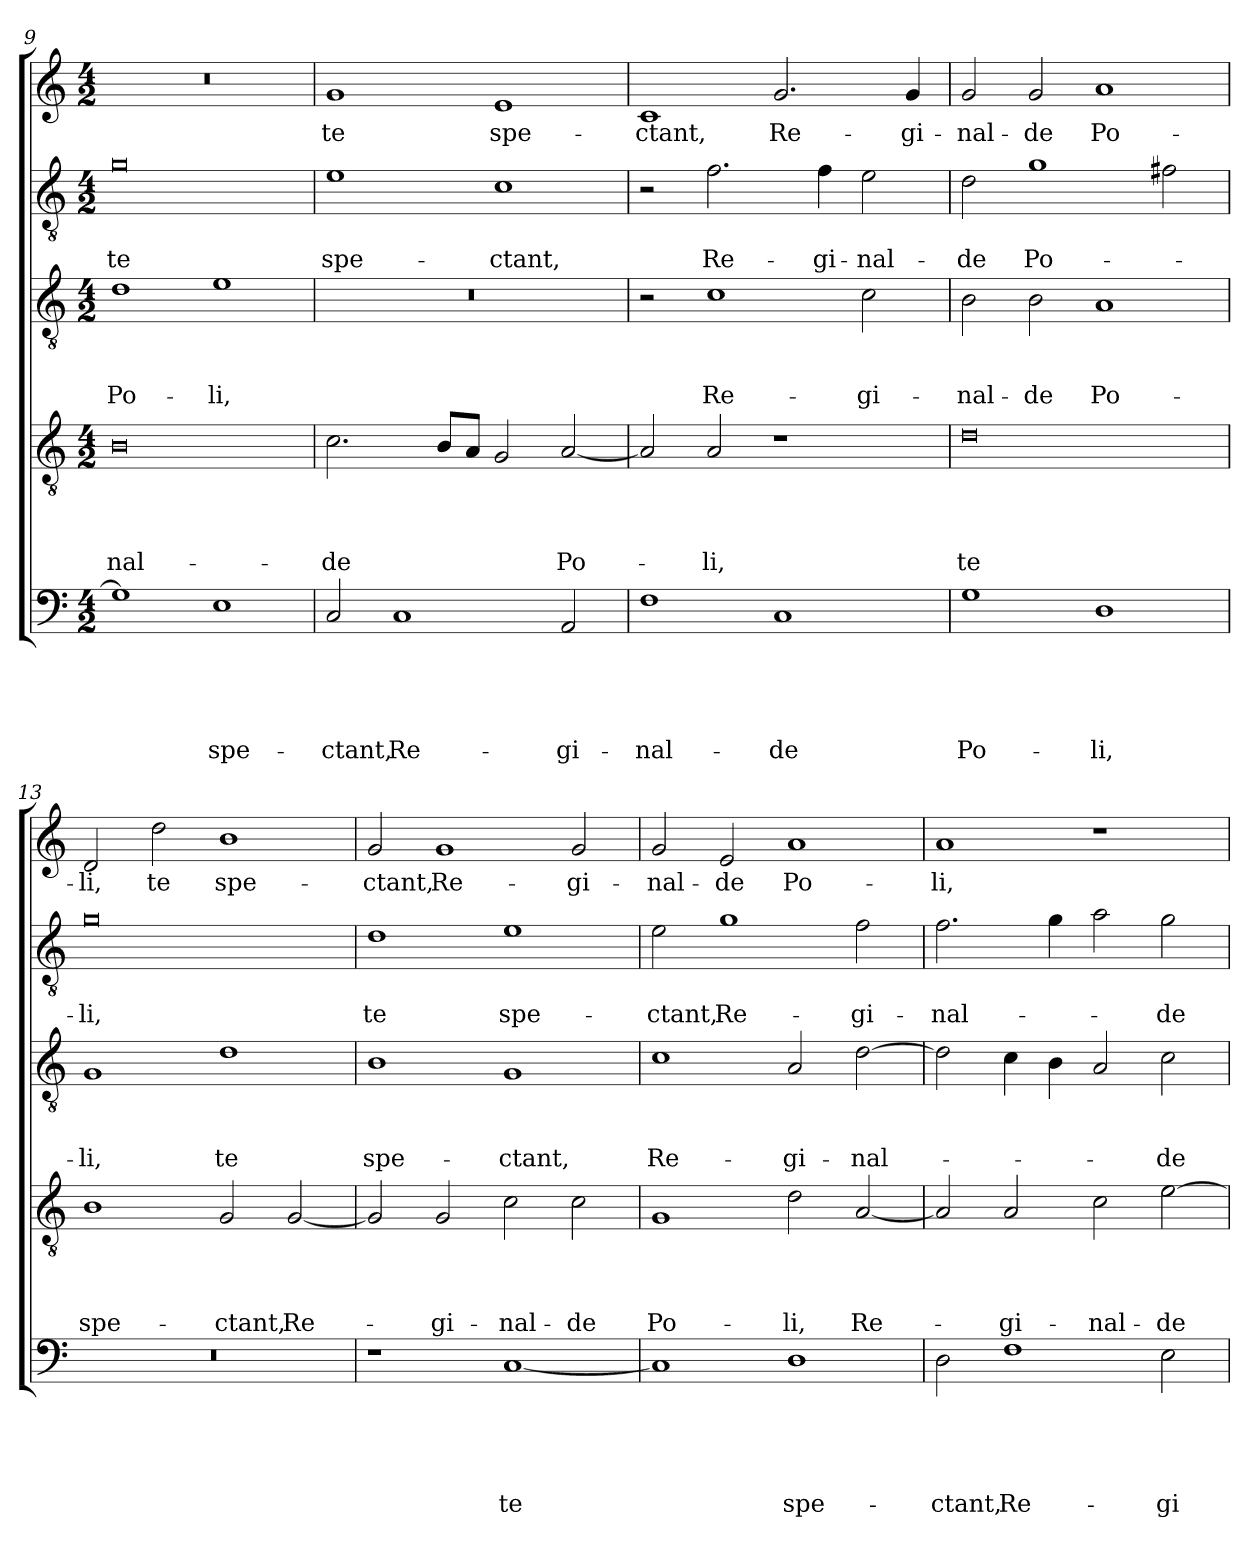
**kern	**text	**text	**text	**text	**text	**kern	**text	**text	**text	**text	**kern	**text	**text	**text	**kern	**text	**text	**kern	**text
*part5	*part5	*part5	*part5	*part5	*part5	*part4	*part4	*part4	*part4	*part4	*part3	*part3	*part3	*part3	*part2	*part2	*part2	*part1	*part1
*staff5	*staff5	*staff5	*staff5	*staff5	*staff5	*staff4	*staff4	*staff4	*staff4	*staff4	*staff3	*staff3	*staff3	*staff3	*staff2	*staff2	*staff2	*staff1	*staff1
*clefF4	*	*	*	*	*	*clefGv2	*	*	*	*	*clefGv2	*	*	*	*clefGv2	*	*	*clefG2	*
*k[]	*	*	*	*	*	*k[]	*	*	*	*	*k[]	*	*	*	*k[]	*	*	*k[]	*
*C:	*	*	*	*	*	*C:	*	*	*	*	*C:	*	*	*	*C:	*	*	*C:	*
*M4/2	*	*	*	*	*	*M4/2	*	*	*	*	*M4/2	*	*	*	*M4/2	*	*	*M4/2	*
=9	=9	=9	=9	=9	=9	=9	=9	=9	=9	=9	=9	=9	=9	=9	=9	=9	=9	=9	=9
!	!	!	!	!	!	!	!	!	!	!LO:LY:b	!	!	!	!LO:LY:b	!	!	!LO:LY:b	!	!
1G]	.	.	.	.	.	0B	.	.	.	-nal-	1d	.	.	Po-	0g	.	te	0r	.
!	!	!	!	!	!LO:LY:b	!	!	!	!	!	!	!	!	!LO:LY:b	!	!	!	!	!
1E	.	.	.	.	spe-	.	.	.	.	.	1e	.	.	-li,	.	.	.	.	.
=10	=10	=10	=10	=10	=10	=10	=10	=10	=10	=10	=10	=10	=10	=10	=10	=10	=10	=10	=10
!	!	!	!	!	!LO:LY:b	!	!	!	!	!LO:LY:b	!	!	!	!	!	!	!LO:LY:b	!	!LO:LY:b
2C/	.	.	.	.	-ctant,	2.c\	.	.	.	-de	0r	.	.	.	1e	.	spe-	1g	te
!	!	!	!	!	!LO:LY:b	!	!	!	!	!	!	!	!	!	!	!	!	!	!
1C	.	.	.	.	Re-	.	.	.	.	.	.	.	.	.	.	.	.	.	.
.	.	.	.	.	.	8B/L	.	.	.	.	.	.	.	.	.	.	.	.	.
.	.	.	.	.	.	8A/J	.	.	.	.	.	.	.	.	.	.	.	.	.
!	!	!	!	!	!	!	!	!	!	!	!	!	!	!	!	!	!LO:LY:b	!	!LO:LY:b
.	.	.	.	.	.	2G/	.	.	.	.	.	.	.	.	1c	.	-ctant,	1e	spe-
!	!	!	!	!	!LO:LY:b	!	!	!	!	!LO:LY:b	!	!	!	!	!	!	!	!	!
2AA/	.	.	.	.	-gi-	[2A/	.	.	.	Po-	.	.	.	.	.	.	.	.	.
=11	=11	=11	=11	=11	=11	=11	=11	=11	=11	=11	=11	=11	=11	=11	=11	=11	=11	=11	=11
!	!	!	!	!	!LO:LY:b	!	!	!	!	!	!	!	!	!	!	!	!	!	!LO:LY:b
1F	.	.	.	.	-nal-	2A/]	.	.	.	.	2r	.	.	.	2r	.	.	1c	-ctant,
!	!	!	!	!	!	!	!	!	!	!LO:LY:b	!	!	!	!LO:LY:b	!	!	!LO:LY:b	!	!
.	.	.	.	.	.	2A/	.	.	.	-li,	1c	.	.	Re-	2.f\	.	Re-	.	.
!	!	!	!	!	!LO:LY:b	!	!	!	!	!	!	!	!	!	!	!	!	!	!LO:LY:b
1C	.	.	.	.	-de	1r	.	.	.	.	.	.	.	.	.	.	.	2.g/	Re-
!	!	!	!	!	!	!	!	!	!	!	!	!	!	!	!	!	!LO:LY:b	!	!
.	.	.	.	.	.	.	.	.	.	.	.	.	.	.	4f\	.	-gi-	.	.
!	!	!	!	!	!	!	!	!	!	!	!	!	!	!LO:LY:b	!	!	!LO:LY:b	!	!
.	.	.	.	.	.	.	.	.	.	.	2c\	.	.	-gi-	2e\	.	-nal-	.	.
!	!	!	!	!	!	!	!	!	!	!	!	!	!	!	!	!	!	!	!LO:LY:b
.	.	.	.	.	.	.	.	.	.	.	.	.	.	.	.	.	.	4g/	-gi-
=12	=12	=12	=12	=12	=12	=12	=12	=12	=12	=12	=12	=12	=12	=12	=12	=12	=12	=12	=12
!	!	!	!	!	!LO:LY:b	!	!	!	!	!LO:LY:b	!	!	!	!LO:LY:b	!	!	!LO:LY:b	!	!LO:LY:b
1G	.	.	.	.	Po-	0d	.	.	.	te	2B\	.	.	-nal-	2d\	.	-de	2g/	-nal-
!	!	!	!	!	!	!	!	!	!	!	!	!	!	!LO:LY:b	!	!	!LO:LY:b	!	!LO:LY:b
.	.	.	.	.	.	.	.	.	.	.	2B\	.	.	-de	1g	.	Po-	2g/	-de
!	!	!	!	!	!LO:LY:b	!	!	!	!	!	!	!	!	!LO:LY:b	!	!	!	!	!LO:LY:b
1D	.	.	.	.	-li,	.	.	.	.	.	1A	.	.	Po-	.	.	.	1a	Po-
.	.	.	.	.	.	.	.	.	.	.	.	.	.	.	2f#\	.	.	.	.
!!LO:LB:g=z
=13	=13	=13	=13	=13	=13	=13	=13	=13	=13	=13	=13	=13	=13	=13	=13	=13	=13	=13	=13
!	!	!	!	!	!	!	!	!	!	!LO:LY:b	!	!	!	!LO:LY:b	!	!	!LO:LY:b	!	!LO:LY:b
0r	.	.	.	.	.	1B	.	.	.	spe-	1G	.	.	-li,	0g	.	-li,	2d/	-li,
!	!	!	!	!	!	!	!	!	!	!	!	!	!	!	!	!	!	!	!LO:LY:b
.	.	.	.	.	.	.	.	.	.	.	.	.	.	.	.	.	.	2dd\	te
!	!	!	!	!	!	!	!	!	!	!LO:LY:b	!	!	!	!LO:LY:b	!	!	!	!	!LO:LY:b
.	.	.	.	.	.	2G/	.	.	.	-ctant,	1d	.	.	te	.	.	.	1b	spe-
!	!	!	!	!	!	!	!	!	!	!LO:LY:b	!	!	!	!	!	!	!	!	!
.	.	.	.	.	.	[2G/	.	.	.	Re-	.	.	.	.	.	.	.	.	.
=14	=14	=14	=14	=14	=14	=14	=14	=14	=14	=14	=14	=14	=14	=14	=14	=14	=14	=14	=14
!	!	!	!	!	!	!	!	!	!	!	!	!	!	!LO:LY:b	!	!	!LO:LY:b	!	!LO:LY:b
1r	.	.	.	.	.	2G/]	.	.	.	.	1B	.	.	spe-	1d	.	te	2g/	-ctant,
!	!	!	!	!	!	!	!	!	!	!LO:LY:b	!	!	!	!	!	!	!	!	!LO:LY:b
.	.	.	.	.	.	2G/	.	.	.	-gi-	.	.	.	.	.	.	.	1g	Re-
!	!	!	!	!	!LO:LY:b	!	!	!	!	!LO:LY:b	!	!	!	!LO:LY:b	!	!	!LO:LY:b	!	!
[1C	.	.	.	.	te	2c\	.	.	.	-nal-	1G	.	.	-ctant,	1e	.	spe-	.	.
!	!	!	!	!	!	!	!	!	!	!LO:LY:b	!	!	!	!	!	!	!	!	!LO:LY:b
.	.	.	.	.	.	2c\	.	.	.	-de	.	.	.	.	.	.	.	2g/	-gi-
=15	=15	=15	=15	=15	=15	=15	=15	=15	=15	=15	=15	=15	=15	=15	=15	=15	=15	=15	=15
!	!	!	!	!	!	!	!	!	!	!LO:LY:b	!	!	!	!LO:LY:b	!	!	!LO:LY:b	!	!LO:LY:b
1C]	.	.	.	.	.	1G	.	.	.	Po-	1c	.	.	Re-	2e\	.	-ctant,	2g/	-nal-
!	!	!	!	!	!	!	!	!	!	!	!	!	!	!	!	!	!LO:LY:b	!	!LO:LY:b
.	.	.	.	.	.	.	.	.	.	.	.	.	.	.	1g	.	Re-	2e/	-de
!	!	!	!	!	!LO:LY:b	!	!	!	!	!LO:LY:b	!	!	!	!LO:LY:b	!	!	!	!	!LO:LY:b
1D	.	.	.	.	spe-	2d\	.	.	.	-li,	2A/	.	.	-gi-	.	.	.	1a	Po-
!	!	!	!	!	!	!	!	!	!	!LO:LY:b	!	!	!	!LO:LY:b	!	!	!LO:LY:b	!	!
.	.	.	.	.	.	[2A/	.	.	.	Re-	[2d\	.	.	-nal-	2f\	.	-gi-	.	.
=16	=16	=16	=16	=16	=16	=16	=16	=16	=16	=16	=16	=16	=16	=16	=16	=16	=16	=16	=16
!	!	!	!	!	!LO:LY:b	!	!	!	!	!	!	!	!	!	!	!	!LO:LY:b	!	!LO:LY:b
2D\	.	.	.	.	-ctant,	2A/]	.	.	.	.	2d\]	.	.	.	2.f\	.	-nal-	1a	-li,
!	!	!	!	!	!LO:LY:b	!	!	!	!	!LO:LY:b	!	!	!	!	!	!	!	!	!
1F	.	.	.	.	Re-	2A/	.	.	.	-gi-	4c\	.	.	.	.	.	.	.	.
.	.	.	.	.	.	.	.	.	.	.	4B\	.	.	.	4g\	.	.	.	.
!	!	!	!	!	!	!	!	!	!	!LO:LY:b	!	!	!	!	!	!	!	!	!
.	.	.	.	.	.	2c\	.	.	.	-nal-	2A/	.	.	.	2a\	.	.	1r	.
!	!	!	!	!	!LO:LY:b	!	!	!	!	!LO:LY:b	!	!	!	!LO:LY:b	!	!	!LO:LY:b	!	!
2E\	.	.	.	.	-gi-	[2e\	.	.	.	-de	2c\	.	.	-de	2g\	.	-de	.	.
=	=	=	=	=	=	=	=	=	=	=	=	=	=	=	=	=	=	=	=
*-	*-	*-	*-	*-	*-	*-	*-	*-	*-	*-	*-	*-	*-	*-	*-	*-	*-	*-	*-
